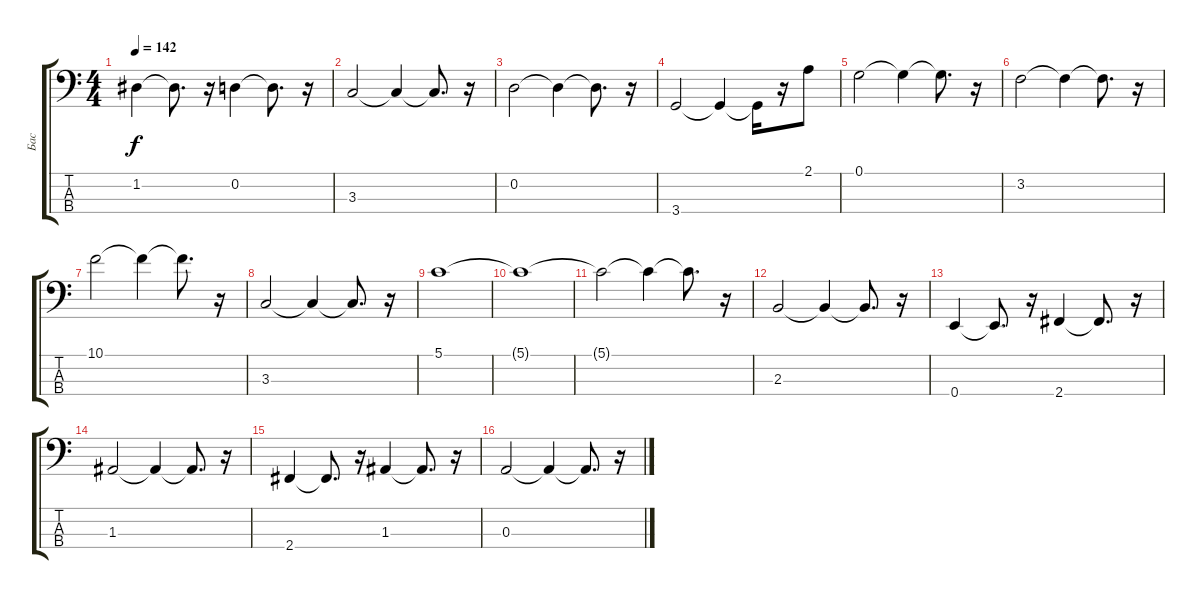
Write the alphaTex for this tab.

\track ("Бас" "Бас") {instrument electricbassfinger}
\staff {score tabs}
\tuning (G2 D2 A1 E1) {hide}
\ts (4 4)
\tempo 142
\clef f4
\ks c
1.2.4{dy f} 1.2{t}.8{d} r.16 0.2.4 0.2{t}.8{d} r.16 |
3.3.2 3.3{t}.4 3.3{t}.8{d} r.16 |
0.2.2 0.2{t}.4 0.2{t}.8{d} r.16 |
3.4.2 3.4{t}.4 3.4{t}.16 r.16 2.1.8 |
0.1.2 0.1{t}.4 0.1{t}.8{d} r.16 |
3.2.2 3.2{t}.4 3.2{t}.8{d} r.16 |
10.1.2 10.1{t}.4 10.1{t}.8{d} r.16 |
3.3.2 3.3{t}.4 3.3{t}.8{d} r.16 |
5.1.1 |
5.1{t}.1 |
5.1{t}.2 5.1{t}.4 5.1{t}.8{d} r.16 |
2.3.2 2.3{t}.4 2.3{t}.8{d} r.16 |
0.4.4 0.4{t}.8{d} r.16 2.4.4 2.4{t}.8{d} r.16 |
1.3.2 1.3{t}.4 1.3{t}.8{d} r.16 |
2.4.4 2.4{t}.8{d} r.16 1.3.4 1.3{t}.8{d} r.16 |
0.3.2 0.3{t}.4 0.3{t}.8{d} r.16
